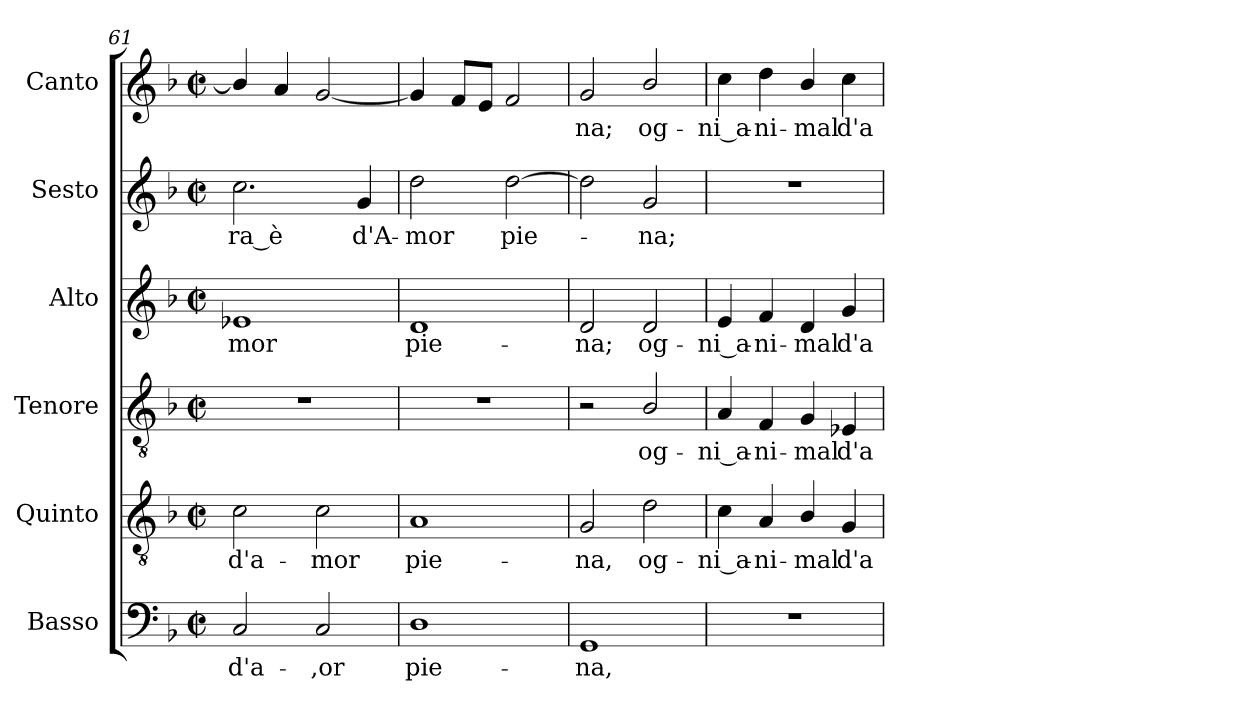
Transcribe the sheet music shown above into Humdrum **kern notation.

**kern	**text	**kern	**text	**kern	**text	**kern	**text	**kern	**text	**kern	**text
*part6	*part6	*part5	*part5	*part4	*part4	*part3	*part3	*part2	*part2	*part1	*part1
*staff6	*staff6	*staff5	*staff5	*staff4	*staff4	*staff3	*staff3	*staff2	*staff2	*staff1	*staff1
*I"Basso	*	*I"Quinto	*	*I"Tenore	*	*I"Alto	*	*I"Sesto	*	*I"Canto	*
*I'B.	*	*I'T.	*	*I'T.	*	*I'A.	*	*I'S.	*	*	*
!!LO:LB:g=z
*clefF4	*	*clefGv2	*	*clefGv2	*	*clefG2	*	*clefG2	*	*clefG2	*
*	*	*ITrd7c12	*	*ITrd7c12	*	*	*	*	*	*	*
*k[b-]	*	*k[b-]	*	*k[b-]	*	*k[b-]	*	*k[b-]	*	*k[b-]	*
*F:	*	*F:	*	*F:	*	*F:	*	*F:	*	*F:	*
*M2/2	*	*M2/2	*	*M2/2	*	*M2/2	*	*M2/2	*	*M2/2	*
*met(c|)	*	*met(c|)	*	*met(c|)	*	*met(c|)	*	*met(c|)	*	*met(c|)	*
=61	=61	=61	=61	=61	=61	=61	=61	=61	=61	=61	=61
!	!LO:LY:b:color=#000000	!	!	!	!	!	!	!	!	!	!
!	!	!	!LO:LY:b:color=#000000	!	!	!	!	!	!	!	!
!	!	!	!	!	!	!	!LO:LY:b:color=#000000	!	!	!	!
!	!	!	!	!	!	!	!	!	!LO:LY:b:color=#000000	!	!
2Ci/	d'a-	2Ci\	d'a-	1r	.	1e-Xi	-mor	2.cci\	-ra_è	4b-i/]	.
.	.	.	.	.	.	.	.	.	.	4ai/	.
!	!LO:LY:b:color=#000000	!	!	!	!	!	!	!	!	!	!
!	!	!	!LO:LY:b:color=#000000	!	!	!	!	!	!	!	!
2Ci/	-,or	2Ci\	-mor	.	.	.	.	.	.	[2gi/	.
!	!	!	!	!	!	!	!	!	!LO:LY:b:color=#000000	!	!
.	.	.	.	.	.	.	.	4gi/	d'A-	.	.
=62	=62	=62	=62	=62	=62	=62	=62	=62	=62	=62	=62
!	!LO:LY:b:color=#000000	!	!	!	!	!	!	!	!	!	!
!	!	!	!LO:LY:b:color=#000000	!	!	!	!	!	!	!	!
!	!	!	!	!	!	!	!LO:LY:b:color=#000000	!	!	!	!
!	!	!	!	!	!	!	!	!	!LO:LY:b:color=#000000	!	!
1Di	pie-	1AAi	pie-	1r	.	1di	pie-	2ddi\	-mor	4gi/]	.
.	.	.	.	.	.	.	.	.	.	8fi/L	.
.	.	.	.	.	.	.	.	.	.	8ei/J	.
!	!	!	!	!	!	!	!	!	!LO:LY:b:color=#000000	!	!
.	.	.	.	.	.	.	.	[2ddi\	pie-	2fi/	.
=63	=63	=63	=63	=63	=63	=63	=63	=63	=63	=63	=63
!	!LO:LY:b:color=#000000	!	!	!	!	!	!	!	!	!	!
!	!	!	!LO:LY:b:color=#000000	!	!	!	!	!	!	!	!
!	!	!	!	!	!	!	!LO:LY:b:color=#000000	!	!	!	!
!	!	!	!	!	!	!	!	!	!	!	!LO:LY:b:color=#000000
1GGi	-na,	2GGi/	-na,	2r	.	2di/	-na;	2ddi\]	.	2gi/	-na;
!	!	!	!LO:LY:b:color=#000000	!	!	!	!	!	!	!	!
!	!	!	!	!	!LO:LY:b:color=#000000	!	!	!	!	!	!
!	!	!	!	!	!	!	!LO:LY:b:color=#000000	!	!	!	!
!	!	!	!	!	!	!	!	!	!LO:LY:b:color=#000000	!	!
!	!	!	!	!	!	!	!	!	!	!	!LO:LY:b:color=#000000
.	.	2Di\	og-	2BB-i/	og-	2di/	og-	2gi/	-na;	2b-i/	og-
=64	=64	=64	=64	=64	=64	=64	=64	=64	=64	=64	=64
!	!	!	!LO:LY:b:color=#000000	!	!	!	!	!	!	!	!
!	!	!	!	!	!LO:LY:b:color=#000000	!	!	!	!	!	!
!	!	!	!	!	!	!	!LO:LY:b:color=#000000	!	!	!	!
!	!	!	!	!	!	!	!	!	!	!	!LO:LY:b:color=#000000
1r	.	4Ci\	-ni_a-	4AAi/	-ni_a-	4ei/	-ni_a-	1r	.	4cci\	-ni_a-
!	!	!	!LO:LY:b:color=#000000	!	!	!	!	!	!	!	!
!	!	!	!	!	!LO:LY:b:color=#000000	!	!	!	!	!	!
!	!	!	!	!	!	!	!LO:LY:b:color=#000000	!	!	!	!
!	!	!	!	!	!	!	!	!	!	!	!LO:LY:b:color=#000000
.	.	4AAi/	-ni-	4FFi/	-ni-	4fi/	-ni-	.	.	4ddi\	-ni-
!	!	!	!LO:LY:b:color=#000000	!	!	!	!	!	!	!	!
!	!	!	!	!	!LO:LY:b:color=#000000	!	!	!	!	!	!
!	!	!	!	!	!	!	!LO:LY:b:color=#000000	!	!	!	!
!	!	!	!	!	!	!	!	!	!	!	!LO:LY:b:color=#000000
.	.	4BB-i/	-mal	4GGi/	-mal	4di/	-mal	.	.	4b-i/	-mal
!	!	!	!LO:LY:b:color=#000000	!	!	!	!	!	!	!	!
!	!	!	!	!	!LO:LY:b:color=#000000	!	!	!	!	!	!
!	!	!	!	!	!	!	!LO:LY:b:color=#000000	!	!	!	!
!	!	!	!	!	!	!	!	!	!	!	!LO:LY:b:color=#000000
.	.	4GGi/	d'a-	4EE-Xi/	d'a-	4gi/	d'a-	.	.	4cci\	d'a-
=	=	=	=	=	=	=	=	=	=	=	=
*-	*-	*-	*-	*-	*-	*-	*-	*-	*-	*-	*-
